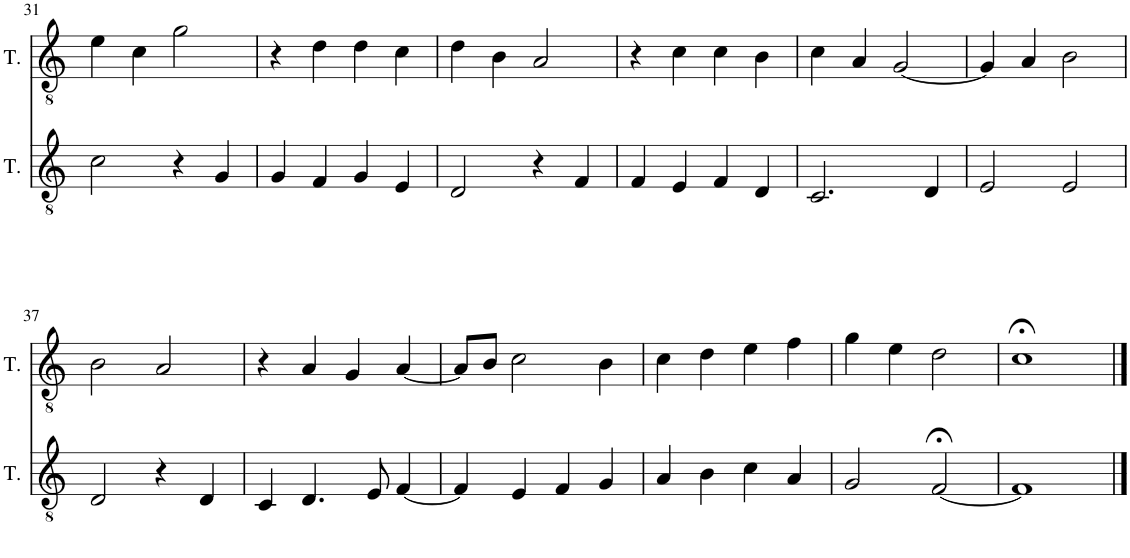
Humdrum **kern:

**kern	**kern
*part2	*part1
*staff2	*staff1
*I"Tenor	*I"Altus
*I'T.	*
!!LO:PB:g=z
*clefGv2	*clefGv2
*k[]	*k[]
*M2/2	*M2/2
*met(c|)	*met(c|)
=31	=31
2c\	4e\
.	4c\
4r	2g\
4G/	.
=32	=32
4G/	4r
4F/	4d\
4G/	4d\
4E/	4c\
=33	=33
2D/	4d\
.	4B\
4r	2A/
4F/	.
=34	=34
4F/	4r
4E/	4c\
4F/	4c\
4D/	4B\
=35	=35
2.C/	4c\
.	4A/
.	[2G/
4D/	.
=36	=36
2E/	4G/]
.	4A/
2E/	2B\
!!LO:LB:g=z
=37	=37
2D/	2B\
4r	2A/
4D/	.
=38	=38
4C/	4r
4.D/	4A/
.	4G/
8E/	.
[4F/	[4A/
=39	=39
4F/]	8A/L]
.	8B/J
4E/	2c\
4F/	.
4G/	4B\
=40	=40
4A/	4c\
4B\	4d\
4c\	4e\
4A/	4f\
=41	=41
2G/	4g\
.	4e\
[2F;</	2d\
=42	=42
1F]	1c;<
==	==
*-	*-
